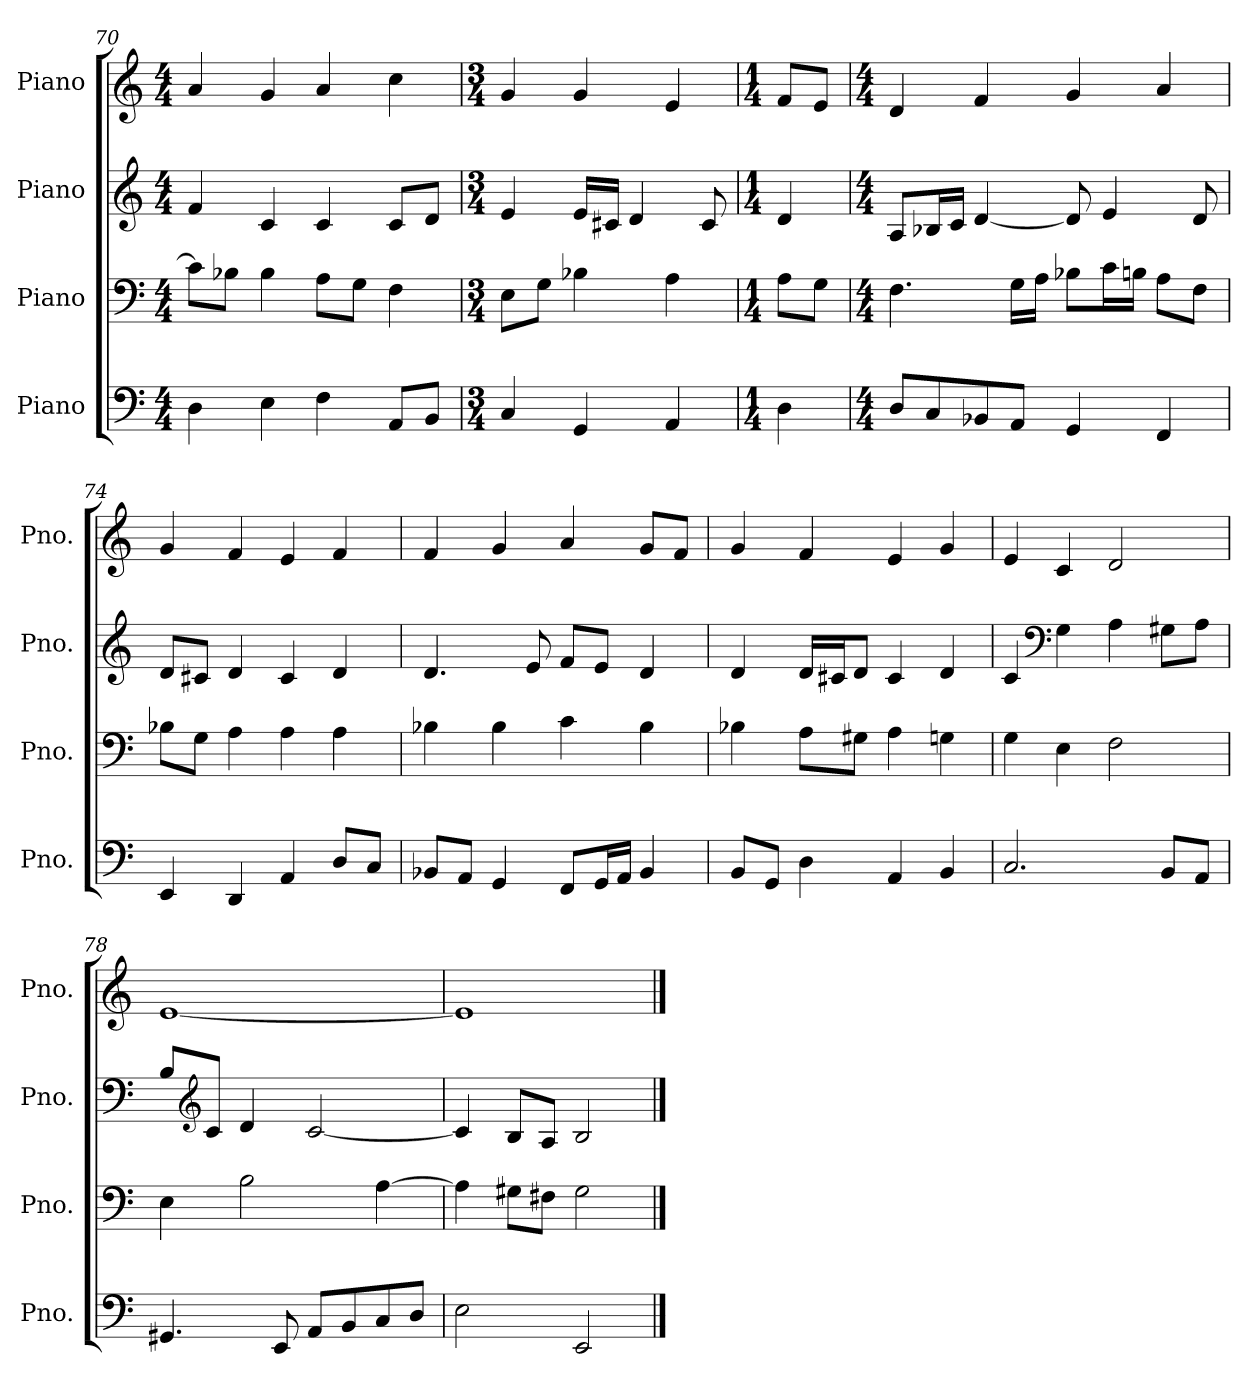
**kern	**kern	**kern	**kern
*part4	*part3	*part2	*part1
*staff4	*staff3	*staff2	*staff1
*I"Piano	*I"Piano	*I"Piano	*I"Piano
*I'Pno.	*I'Pno.	*I'Pno.	*I'Pno.
*clefF4	*clefF4	*clefG2	*clefG2
*k[]	*k[]	*k[]	*k[]
*M4/4	*M4/4	*M4/4	*M4/4
=70	=70	=70	=70
4D\	8c\L]	4f/	4a/
.	8B-X\J	.	.
4E\	4B-\	4c/	4g/
4F\	8A\L	4c/	4a/
.	8G\J	.	.
8AA/L	4F\	8c/L	4cc\
8BB/J	.	8d/J	.
=71	=71	=71	=71
*M3/4	*M3/4	*M3/4	*M3/4
4C/	8E\L	4e/	4g/
.	8G\J	.	.
4GG/	4B-X\	16e/LL	4g/
.	.	16c#X/JJ	.
.	.	4d/	.
4AA/	4A\	.	4e/
.	.	8c#/	.
=72	=72	=72	=72
*M1/4	*M1/4	*M1/4	*M1/4
4D\	8A\L	4d/	8f/L
.	8G\J	.	8e/J
!!LO:PB:g=z
=73	=73	=73	=73
*M4/4	*M4/4	*M4/4	*M4/4
8D/L	4.F\	8A/L	4d/
8C/	.	16B-X/L	.
.	.	16c/JJ	.
8BB-X/	.	[4d/	4f/
8AA/J	16G\LL	.	.
.	16A\JJ	.	.
4GG/	8B-X\L	8d/]	4g/
.	16c\L	4e/	.
.	16Bn\JJ	.	.
4FF/	8A\L	.	4a/
.	8F\J	8d/	.
=74	=74	=74	=74
4EE/	8B-X\L	8d/L	4g/
.	8G\J	8c#X/J	.
4DD/	4A\	4d/	4f/
4AA/	4A\	4c#/	4e/
8D/L	4A\	4d/	4f/
8C/J	.	.	.
=75	=75	=75	=75
8BB-X/L	4B-X\	4.d/	4f/
8AA/J	.	.	.
4GG/	4B-\	.	4g/
.	.	8e/	.
8FF/L	4c\	8f/L	4a/
16GG/L	.	8e/J	.
16AA/JJ	.	.	.
4BB-/	4B-\	4d/	8g/L
.	.	.	8f/J
=76	=76	=76	=76
8BB/L	4B-X\	4d/	4g/
8GG/J	.	.	.
4D\	8A\L	16d/LL	4f/
.	.	16c#X/J	.
.	8G#X\J	8d/J	.
4AA/	4A\	4c#/	4e/
4BB/	4Gn\	4d/	4g/
!!LO:LB:g=z
=77	=77	=77	=77
2.C/	4G\	4c/	4e/
*	*	*clefF4	*
.	4E\	4G\	4c/
.	2F\	4A\	2d/
8BB/L	.	8G#X\L	.
8AA/J	.	8A\J	.
=78	=78	=78	=78
4.GG#X/	4E\	8B/L	[1e
*	*	*clefG2	*
.	.	8c/J	.
.	2B\	4d/	.
8EE/	.	.	.
8AA/L	.	[2c/	.
8BB/	.	.	.
8C/	[4A\	.	.
8D/J	.	.	.
=79	=79	=79	=79
2E\	4A\]	4c/]	1e]
.	8G#X\L	8B/L	.
.	8F#X\J	8A/J	.
2EE/	2G#\	2B/	.
==	==	==	==
*-	*-	*-	*-
